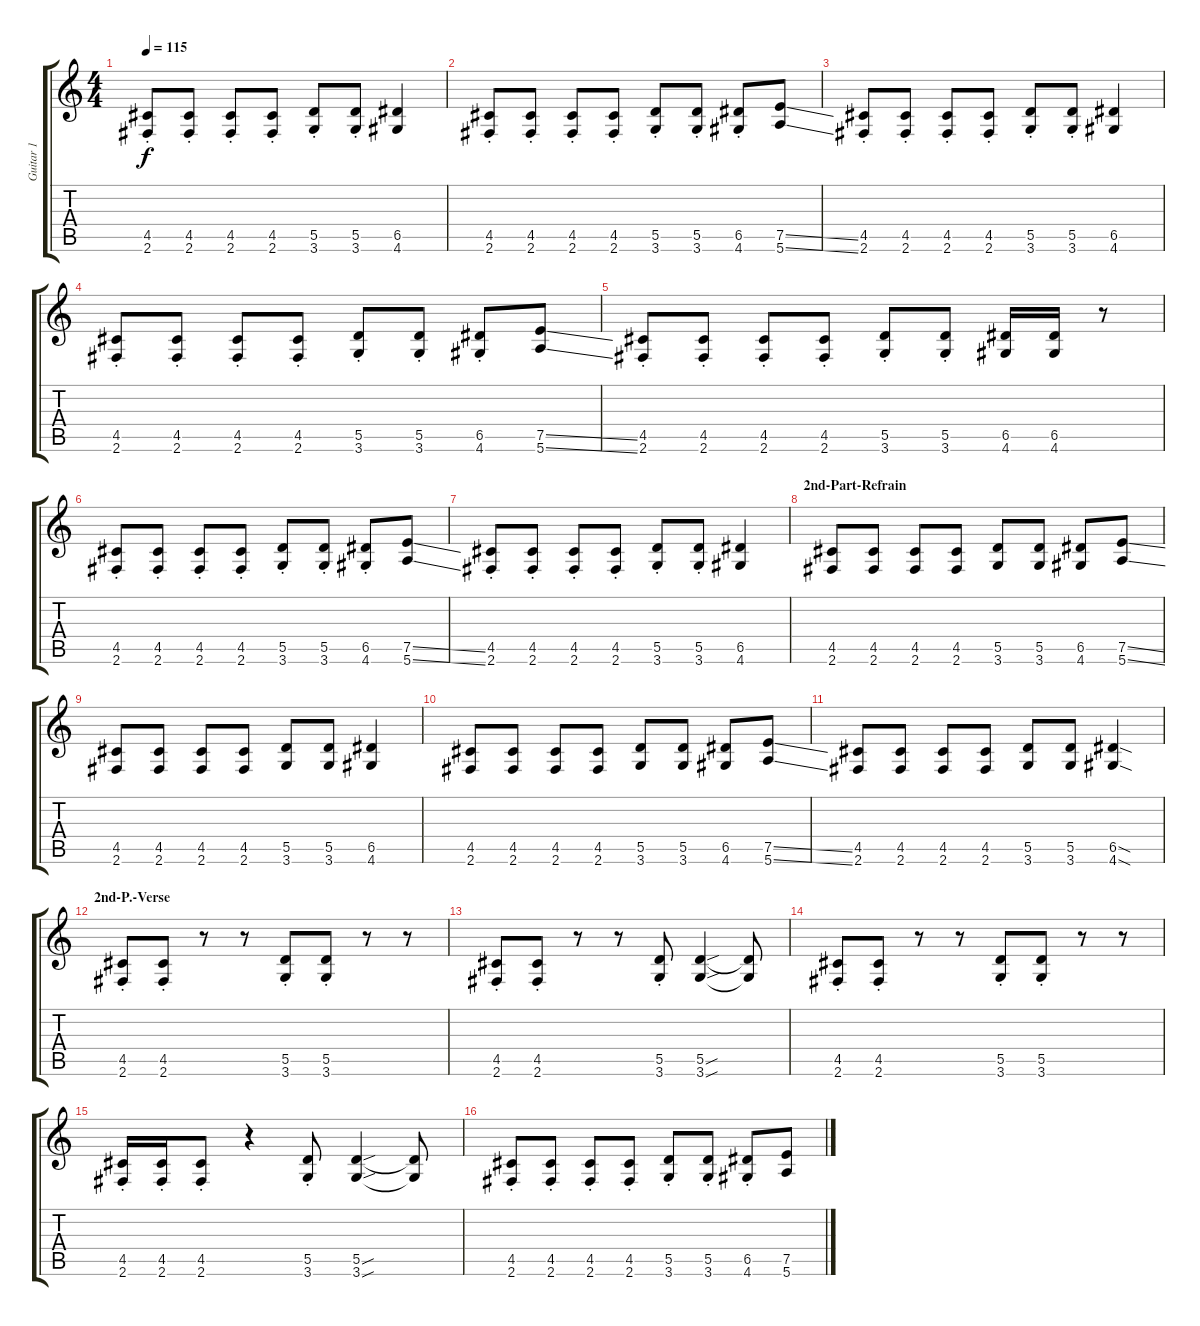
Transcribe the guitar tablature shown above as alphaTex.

\track ("Guitar 1" "Guitar 1") {instrument distortionguitar}
\staff {score tabs}
\tuning (E4 B3 G3 D3 A2 E2) {hide}
\ts (4 4)
\tempo 115
\clef g2
\ks c
(4.5{st} 2.6{st}).8{dy f volume 12} (4.5{st} 2.6{st}).8 (4.5{st} 2.6{st}).8 (4.5{st} 2.6{st}).8 (5.5{st} 3.6{st}).8 (5.5{st} 3.6{st}).8 (6.5 4.6).4 |
(4.5{st} 2.6{st}).8 (4.5{st} 2.6{st}).8 (4.5{st} 2.6{st}).8 (4.5{st} 2.6{st}).8 (5.5{st} 3.6{st}).8 (5.5{st} 3.6{st}).8 (6.5{st} 4.6{st}).8 (7.5{ss} 5.6{ss}).8 |
(4.5{st} 2.6{st}).8 (4.5{st} 2.6{st}).8 (4.5{st} 2.6{st}).8 (4.5{st} 2.6{st}).8 (5.5{st} 3.6{st}).8 (5.5{st} 3.6{st}).8 (6.5 4.6).4 |
(4.5{st} 2.6{st}).8 (4.5{st} 2.6{st}).8 (4.5{st} 2.6{st}).8 (4.5{st} 2.6{st}).8 (5.5{st} 3.6{st}).8 (5.5{st} 3.6{st}).8 (6.5{st} 4.6{st}).8 (7.5{ss} 5.6{ss}).8 |
(4.5{st} 2.6{st}).8 (4.5{st} 2.6{st}).8 (4.5{st} 2.6{st}).8 (4.5{st} 2.6{st}).8 (5.5{st} 3.6{st}).8 (5.5{st} 3.6{st}).8 (6.5 4.6).16 (6.5 4.6).16 r.8 |
(4.5{st} 2.6{st}).8 (4.5{st} 2.6{st}).8 (4.5{st} 2.6{st}).8 (4.5{st} 2.6{st}).8 (5.5{st} 3.6{st}).8 (5.5{st} 3.6{st}).8 (6.5{st} 4.6{st}).8 (7.5{ss} 5.6{ss}).8 |
(4.5{st} 2.6{st}).8 (4.5{st} 2.6{st}).8 (4.5{st} 2.6{st}).8 (4.5{st} 2.6{st}).8 (5.5{st} 3.6{st}).8 (5.5{st} 3.6{st}).8 (6.5 4.6).4 |
\section ("" "2nd-Part-Refrain")
(4.5 2.6).8 (4.5 2.6).8 (4.5 2.6).8 (4.5 2.6).8 (5.5 3.6).8 (5.5 3.6).8 (6.5 4.6).8 (7.5{ss} 5.6{ss}).8 |
(4.5 2.6).8 (4.5 2.6).8 (4.5 2.6).8 (4.5 2.6).8 (5.5 3.6).8 (5.5 3.6).8 (6.5 4.6).4 |
(4.5 2.6).8 (4.5 2.6).8 (4.5 2.6).8 (4.5 2.6).8 (5.5 3.6).8 (5.5 3.6).8 (6.5 4.6).8 (7.5{ss} 5.6{ss}).8 |
(4.5 2.6).8 (4.5 2.6).8 (4.5 2.6).8 (4.5 2.6).8 (5.5 3.6).8 (5.5 3.6).8 (6.5{sod} 4.6{sod}).4 |
\section ("" "2nd-P.-Verse")
(4.5{st} 2.6{st}).8 (4.5{st} 2.6{st}).8 r.8 r.8 (5.5{st} 3.6{st}).8 (5.5{st} 3.6{st}).8 r.8 r.8 |
(4.5{st} 2.6{st}).8 (4.5{st} 2.6{st}).8 r.8 r.8 (5.5{st} 3.6{st}).8 (5.5{sou} 3.6{sou}).4 (5.5{t} 3.6{t}).8 |
(4.5{st} 2.6{st}).8 (4.5{st} 2.6{st}).8 r.8 r.8 (5.5{st} 3.6{st}).8 (5.5{st} 3.6{st}).8 r.8 r.8 |
(4.5{st} 2.6{st}).16 (4.5{st} 2.6{st}).16 (4.5{st} 2.6{st}).8 r.4 (5.5{st} 3.6{st}).8 (5.5{sou} 3.6{sou}).4 (5.5{t} 3.6{t}).8 |
(4.5{st} 2.6{st}).8 (4.5{st} 2.6{st}).8 (4.5{st} 2.6{st}).8 (4.5{st} 2.6{st}).8 (5.5{st} 3.6{st}).8 (5.5{st} 3.6{st}).8 (6.5{st} 4.6{st}).8 (7.5{ss} 5.6{ss}).8
